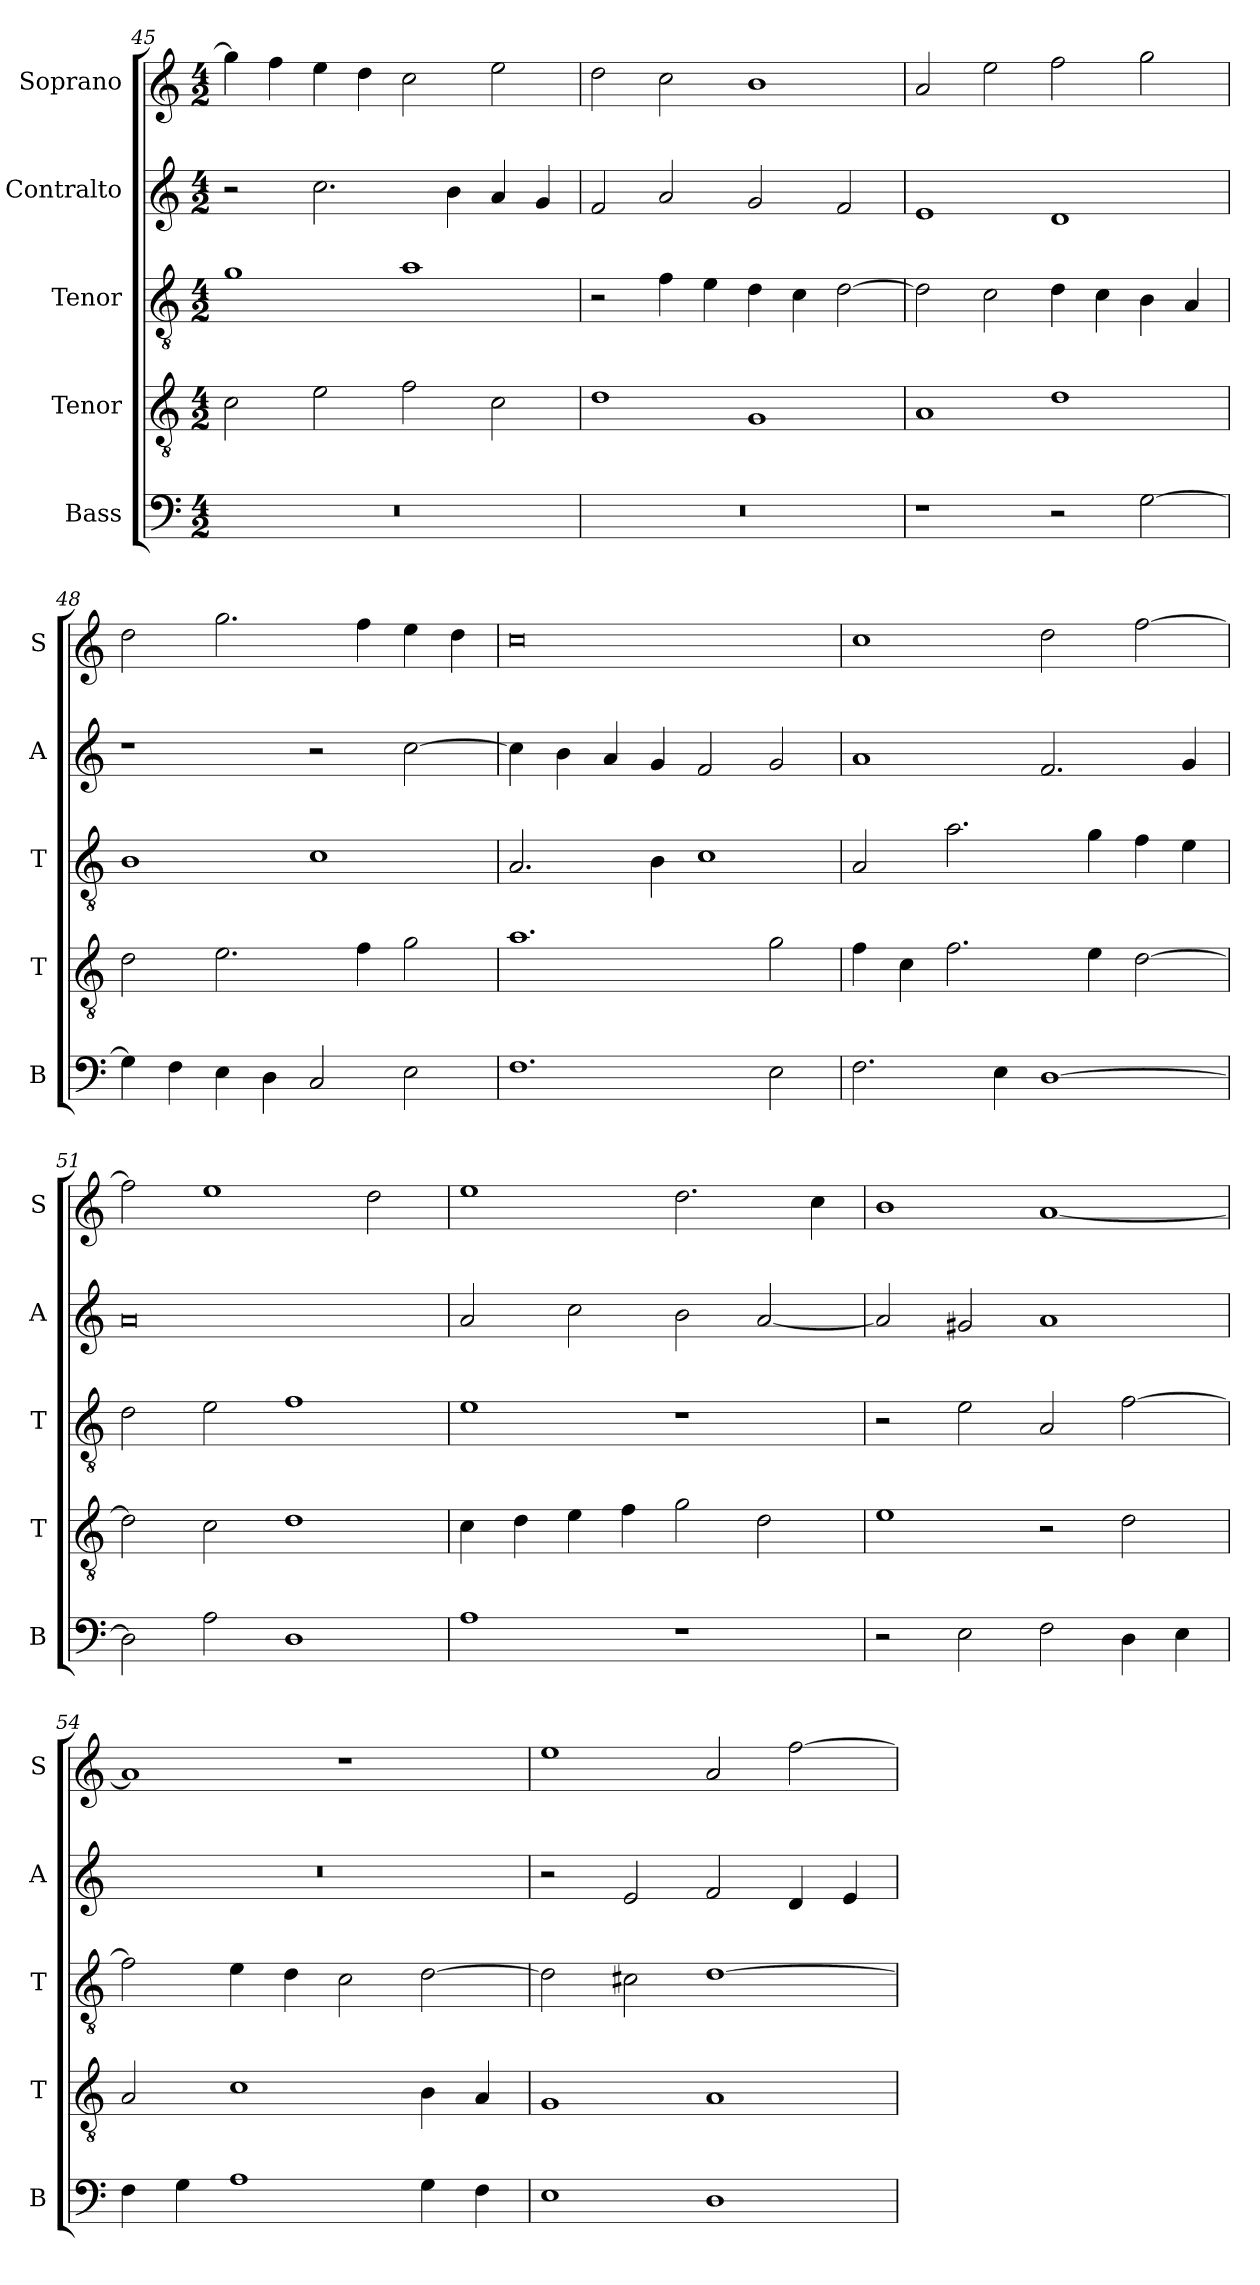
**kern	**kern	**kern	**kern	**kern
*part5	*part4	*part3	*part2	*part1
*staff5	*staff4	*staff3	*staff2	*staff1
*I"Bass	*I"Tenor	*I"Tenor	*I"Contralto	*I"Soprano
*I'B	*I'T	*I'T	*I'A	*I'S
*clefF4	*clefGv2	*clefGv2	*clefG2	*clefG2
*k[]	*k[]	*k[]	*k[]	*k[]
*G:mix	*G:mix	*G:mix	*G:mix	*G:mix
*M4/2	*M4/2	*M4/2	*M4/2	*M4/2
=45	=45	=45	=45	=45
0r	2c	1g	2r	4gg]
.	.	.	.	4ff
.	2e	.	2.cc	4ee
.	.	.	.	4dd
.	2f	1a	.	2cc
.	.	.	4b	.
.	2c	.	4a	2ee
.	.	.	4g	.
=46	=46	=46	=46	=46
0r	1d	2r	2f	2dd
.	.	4f	2a	2cc
.	.	4e	.	.
.	1G	4d	2g	1b
.	.	4c	.	.
.	.	[2d	2f	.
=47	=47	=47	=47	=47
1r	1A	2d]	1e	2a
.	.	2c	.	2ee
2r	1d	4d	1d	2ff
.	.	4c	.	.
[2G	.	4B	.	2gg
.	.	4A	.	.
=48	=48	=48	=48	=48
4G]	2d	1B	1r	2dd
4F	.	.	.	.
4E	2.e	.	.	2.gg
4D	.	.	.	.
2C	.	1c	2r	.
.	4f	.	.	4ff
2E	2g	.	[2cc	4ee
.	.	.	.	4dd
=49	=49	=49	=49	=49
1.F	1.a	2.A	4cc]	0cc
.	.	.	4b	.
.	.	.	4a	.
.	.	4B	4g	.
.	.	1c	2f	.
2E	2g	.	2g	.
=50	=50	=50	=50	=50
2.F	4f	2A	1a	1cc
.	4c	.	.	.
.	2.f	2.a	.	.
4E	.	.	.	.
[1D	.	.	2.f	2dd
.	4e	4g	.	.
.	[2d	4f	.	[2ff
.	.	4e	4g	.
=51	=51	=51	=51	=51
2D]	2d]	2d	0a	2ff]
2A	2c	2e	.	1ee
1D	1d	1f	.	.
.	.	.	.	2dd
=52	=52	=52	=52	=52
1A	4c	1e	2a	1ee
.	4d	.	.	.
.	4e	.	2cc	.
.	4f	.	.	.
1r	2g	1r	2b	2.dd
.	2d	.	[2a	.
.	.	.	.	4cc
=53	=53	=53	=53	=53
2r	1e	2r	2a]	1b
2E	.	2e	2g#X	.
2F	2r	2A	1a	[1a
4D	2d	[2f	.	.
4E	.	.	.	.
=54	=54	=54	=54	=54
4F	2A	2f]	0r	1a]
4G	.	.	.	.
1A	1c	4e	.	.
.	.	4d	.	.
.	.	2c	.	1r
4G	4B	[2d	.	.
4F	4A	.	.	.
=55	=55	=55	=55	=55
1E	1G	2d]	2r	1ee
.	.	2c#X	2e	.
1D	1A	[1d	2f	2a
.	.	.	4d	[2ff
.	.	.	4e	.
=	=	=	=	=
*-	*-	*-	*-	*-
